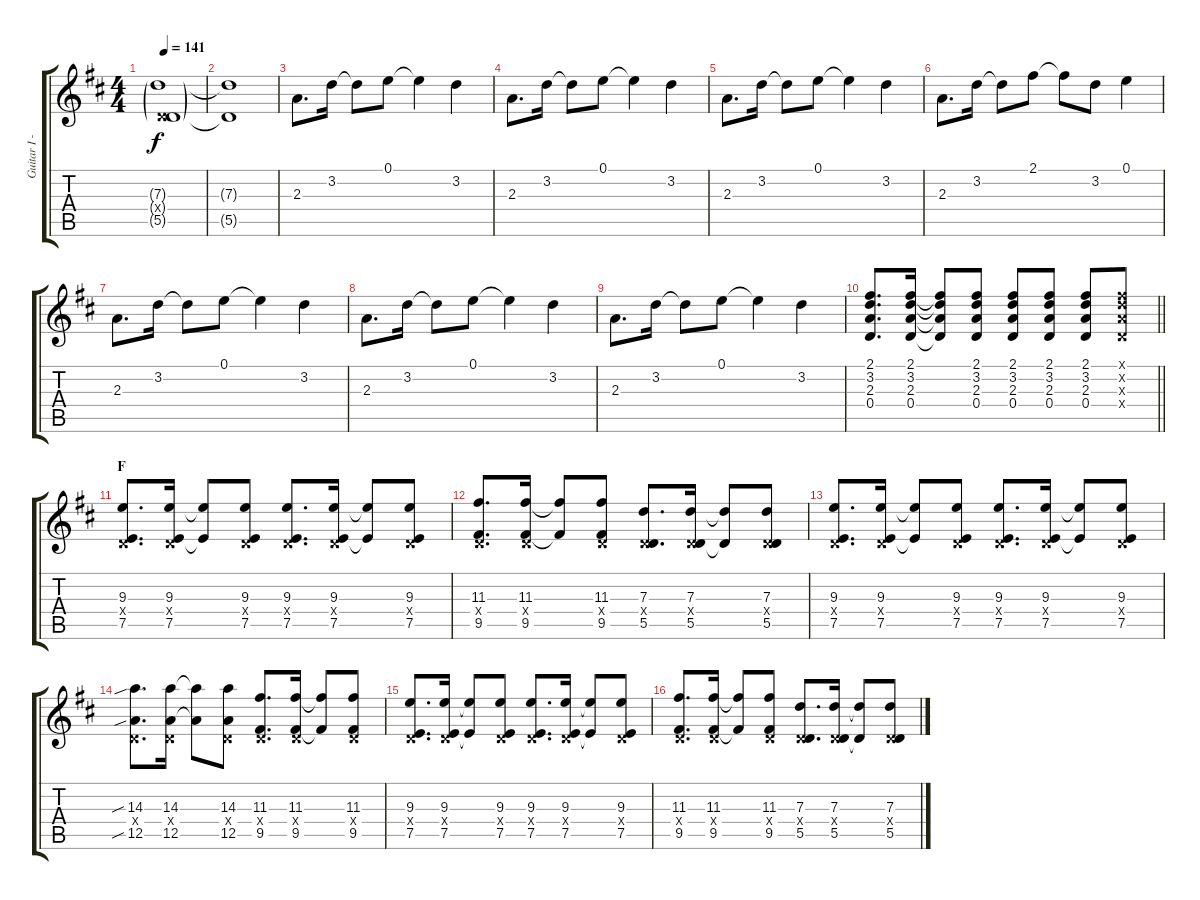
\track ("Guitar I - Gotoh" "Guitar I -") {instrument overdrivenguitar}
\staff {score tabs}
\tuning (E4 B3 G3 D3 A2 E2) {hide}
\ts (4 4)
\tempo 141
\clef g2
\ks d
(7.3{g} 0.4{g x} 5.5{g}).1{dy f} |
(7.3{t} 5.5{t}).1 |
2.3.8{d} 3.2.16 3.2{t}.8 0.1.8 0.1{t}.4 3.2.4 |
2.3.8{d} 3.2.16 3.2{t}.8 0.1.8 0.1{t}.4 3.2.4 |
2.3.8{d} 3.2.16 3.2{t}.8 0.1.8 0.1{t}.4 3.2.4 |
2.3.8{d} 3.2.16 3.2{t}.8 2.1.8 2.1{t}.8 3.2.8 0.1.4 |
2.3.8{d} 3.2.16 3.2{t}.8 0.1.8 0.1{t}.4 3.2.4 |
2.3.8{d} 3.2.16 3.2{t}.8 0.1.8 0.1{t}.4 3.2.4 |
2.3.8{d} 3.2.16 3.2{t}.8 0.1.8 0.1{t}.4 3.2.4 |
\barLineRight lightlight
(2.1 3.2 2.3 0.4).8{d} (2.1 3.2 2.3 0.4).16 (2.1{t} 3.2{t} 2.3{t} 0.4{t}).8 (2.1 3.2 2.3 0.4).8 (2.1 3.2 2.3 0.4).8 (2.1 3.2 2.3 0.4).8 (2.1 3.2 2.3 0.4).8 (2.1{x} 3.2{x} 2.3{x} 0.4{x}).8 |
\section ("" "F")
(9.3 0.4{x} 7.5).8{d} (9.3 0.4{x} 7.5).16 (9.3{t} 7.5{t}).8 (9.3 0.4{x} 7.5).8 (9.3 0.4{x} 7.5).8{d} (9.3 0.4{x} 7.5).16 (9.3{t} 7.5{t}).8 (9.3 0.4{x} 7.5).8 |
(11.3 0.4{x} 9.5).8{d} (11.3 0.4{x} 9.5).16 (11.3{t} 9.5{t}).8 (11.3 0.4{x} 9.5).8 (7.3 0.4{x} 5.5).8{d} (7.3 0.4{x} 5.5).16 (7.3{t} 5.5{t}).8 (7.3 0.4{x} 5.5).8 |
(9.3 0.4{x} 7.5).8{d} (9.3 0.4{x} 7.5).16 (9.3{t} 7.5{t}).8 (9.3 0.4{x} 7.5).8 (9.3 0.4{x} 7.5).8{d} (9.3 0.4{x} 7.5).16 (9.3{t} 7.5{t}).8 (9.3 0.4{x} 7.5).8 |
(14.3{sib} 0.4{x} 12.5{sib}).8{d} (14.3 0.4{x} 12.5).16 (14.3{t} 12.5{t}).8 (14.3 0.4{x} 12.5).8 (11.3 0.4{x} 9.5).8{d} (11.3 0.4{x} 9.5).16 (11.3{t} 9.5{t}).8 (11.3 0.4{x} 9.5).8 |
(9.3 0.4{x} 7.5).8{d} (9.3 0.4{x} 7.5).16 (9.3{t} 7.5{t}).8 (9.3 0.4{x} 7.5).8 (9.3 0.4{x} 7.5).8{d} (9.3 0.4{x} 7.5).16 (9.3{t} 7.5{t}).8 (9.3 0.4{x} 7.5).8 |
(11.3 0.4{x} 9.5).8{d} (11.3 0.4{x} 9.5).16 (11.3{t} 9.5{t}).8 (11.3 0.4{x} 9.5).8 (7.3 0.4{x} 5.5).8{d} (7.3 0.4{x} 5.5).16 (7.3{t} 5.5{t}).8 (7.3 0.4{x} 5.5).8
